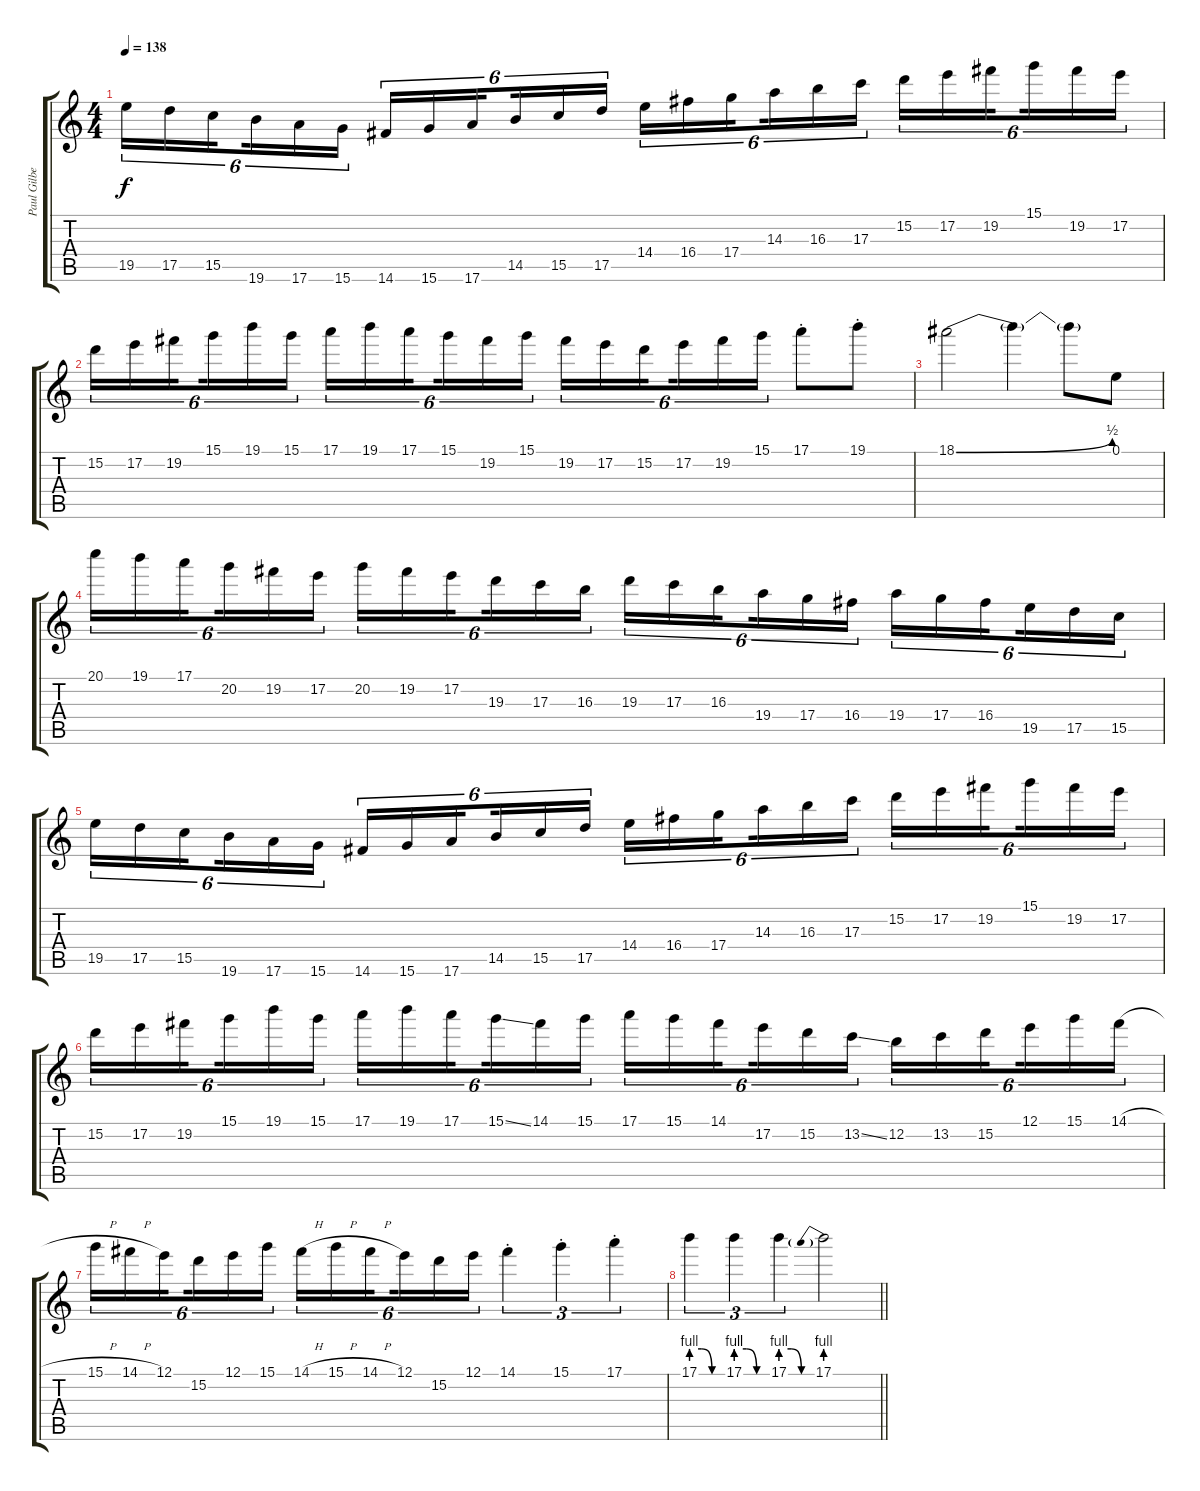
\track ("Paul Gilbert" "Paul Gilbe") {instrument overdrivenguitar}
\staff {score tabs}
\tuning (E4 B3 G3 D3 A2 E2) {hide}
\ts (4 4)
\tempo 138
\clef g2
\ks c
19.5.16{tu (6 4) dy f} 17.5.16{tu (6 4)} 15.5.16{tu (6 4) beam splitsecondary} 19.6.16{tu (6 4)} 17.6.16{tu (6 4)} 15.6.16{tu (6 4)} 14.6.16{tu (6 4)} 15.6.16{tu (6 4)} 17.6.16{tu (6 4) beam splitsecondary} 14.5.16{tu (6 4)} 15.5.16{tu (6 4)} 17.5.16{tu (6 4)} 14.4.16{tu (6 4)} 16.4.16{tu (6 4)} 17.4.16{tu (6 4) beam splitsecondary} 14.3.16{tu (6 4)} 16.3.16{tu (6 4)} 17.3.16{tu (6 4)} 15.2.16{tu (6 4)} 17.2.16{tu (6 4)} 19.2.16{tu (6 4) beam splitsecondary} 15.1.16{tu (6 4)} 19.2.16{tu (6 4)} 17.2.16{tu (6 4)} |
15.2.16{tu (6 4)} 17.2.16{tu (6 4)} 19.2.16{tu (6 4) beam splitsecondary} 15.1.16{tu (6 4)} 19.1.16{tu (6 4)} 15.1.16{tu (6 4)} 17.1.16{tu (6 4)} 19.1.16{tu (6 4)} 17.1.16{tu (6 4) beam splitsecondary} 15.1.16{tu (6 4)} 19.2.16{tu (6 4)} 15.1.16{tu (6 4)} 19.2.16{tu (6 4)} 17.2.16{tu (6 4)} 15.2.16{tu (6 4) beam splitsecondary} 17.2.16{tu (6 4)} 19.2.16{tu (6 4)} 15.1.16{tu (6 4)} 17.1{st}.8 19.1{st}.8 |
18.1{be (bend 0 0 60 2)}.2 18.1{t}.4 18.1{t}.8 0.1.8 |
20.1.16{tu (6 4)} 19.1.16{tu (6 4)} 17.1.16{tu (6 4) beam splitsecondary} 20.2.16{tu (6 4)} 19.2.16{tu (6 4)} 17.2.16{tu (6 4)} 20.2.16{tu (6 4)} 19.2.16{tu (6 4)} 17.2.16{tu (6 4) beam splitsecondary} 19.3.16{tu (6 4)} 17.3.16{tu (6 4)} 16.3.16{tu (6 4)} 19.3.16{tu (6 4)} 17.3.16{tu (6 4)} 16.3.16{tu (6 4) beam splitsecondary} 19.4.16{tu (6 4)} 17.4.16{tu (6 4)} 16.4.16{tu (6 4)} 19.4.16{tu (6 4)} 17.4.16{tu (6 4)} 16.4.16{tu (6 4) beam splitsecondary} 19.5.16{tu (6 4)} 17.5.16{tu (6 4)} 15.5.16{tu (6 4)} |
19.5.16{tu (6 4)} 17.5.16{tu (6 4)} 15.5.16{tu (6 4) beam splitsecondary} 19.6.16{tu (6 4)} 17.6.16{tu (6 4)} 15.6.16{tu (6 4)} 14.6.16{tu (6 4)} 15.6.16{tu (6 4)} 17.6.16{tu (6 4) beam splitsecondary} 14.5.16{tu (6 4)} 15.5.16{tu (6 4)} 17.5.16{tu (6 4)} 14.4.16{tu (6 4)} 16.4.16{tu (6 4)} 17.4.16{tu (6 4) beam splitsecondary} 14.3.16{tu (6 4)} 16.3.16{tu (6 4)} 17.3.16{tu (6 4)} 15.2.16{tu (6 4)} 17.2.16{tu (6 4)} 19.2.16{tu (6 4) beam splitsecondary} 15.1.16{tu (6 4)} 19.2.16{tu (6 4)} 17.2.16{tu (6 4)} |
15.2.16{tu (6 4)} 17.2.16{tu (6 4)} 19.2.16{tu (6 4) beam splitsecondary} 15.1.16{tu (6 4)} 19.1.16{tu (6 4)} 15.1.16{tu (6 4)} 17.1.16{tu (6 4)} 19.1.16{tu (6 4)} 17.1.16{tu (6 4) beam splitsecondary} 15.1{ss}.16{tu (6 4)} 14.1.16{tu (6 4)} 15.1.16{tu (6 4)} 17.1.16{tu (6 4)} 15.1.16{tu (6 4)} 14.1.16{tu (6 4) beam splitsecondary} 17.2.16{tu (6 4)} 15.2.16{tu (6 4)} 13.2{ss}.16{tu (6 4)} 12.2.16{tu (6 4)} 13.2.16{tu (6 4)} 15.2.16{tu (6 4) beam splitsecondary} 12.1.16{tu (6 4)} 15.1.16{tu (6 4)} 14.1{h}.16{tu (6 4)} |
15.1{h}.16{tu (6 4)} 14.1{h}.16{tu (6 4)} 12.1.16{tu (6 4) beam splitsecondary} 15.2.16{tu (6 4)} 12.1.16{tu (6 4)} 15.1.16{tu (6 4)} 14.1{h}.16{tu (6 4)} 15.1{h}.16{tu (6 4)} 14.1{h}.16{tu (6 4) beam splitsecondary} 12.1.16{tu (6 4)} 15.2.16{tu (6 4)} 12.1.16{tu (6 4)} 14.1{st}.4{tu (3 2)} 15.1{st}.4{tu (3 2)} 17.1{st}.4{tu (3 2)} |
\barLineRight lightlight
17.1{be (custom 0 4 20 4 40 0 60 0)}.4{tu (3 2)} 17.1{be (custom 0 4 20 4 40 0 60 0)}.4{tu (3 2)} 17.1{be (custom 0 4 20 4 40 0 60 0)}.4{tu (3 2)} 17.1{be (prebend 0 4 60 4)}.2
